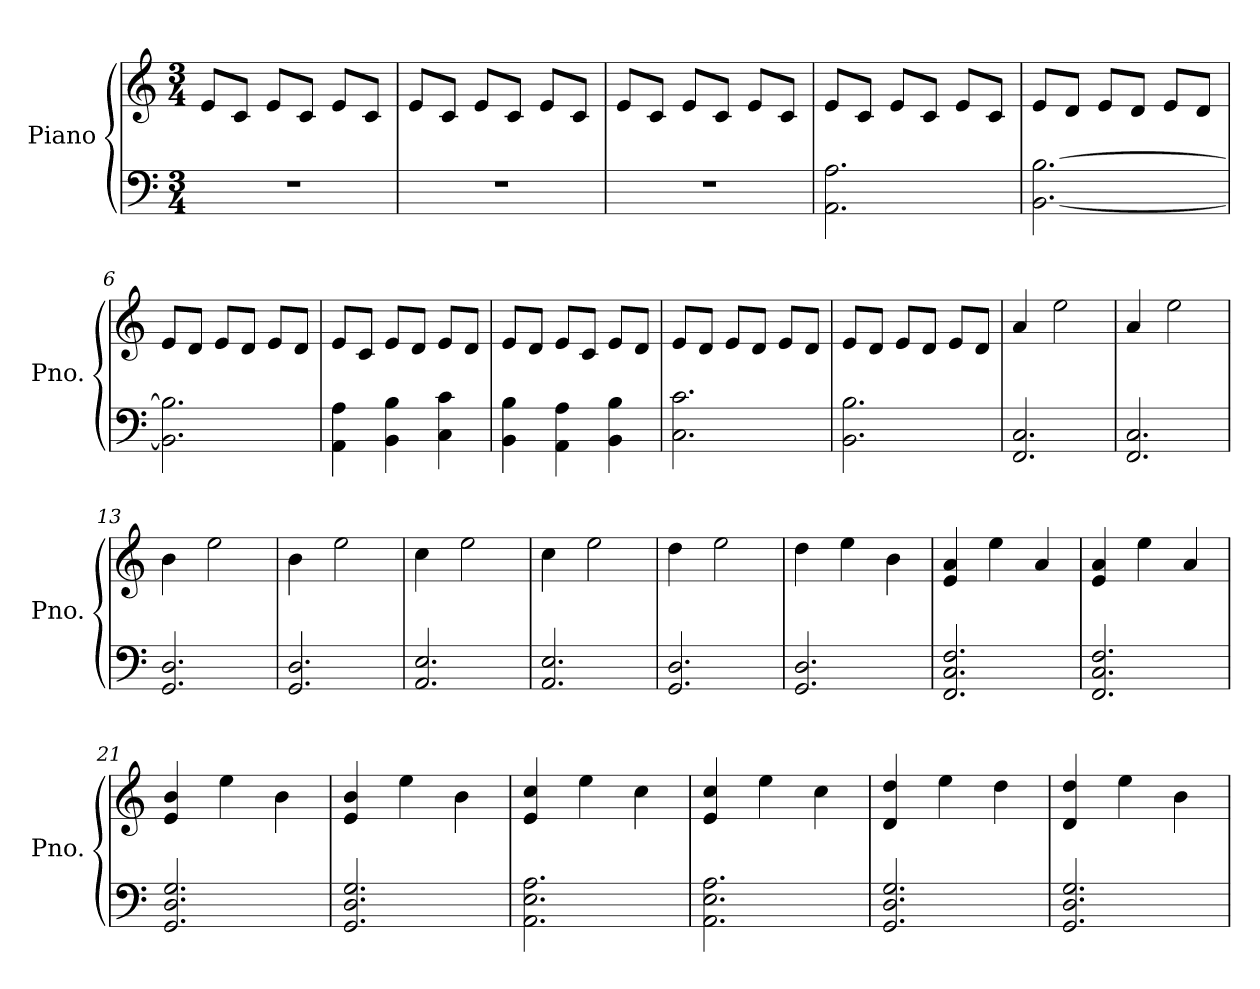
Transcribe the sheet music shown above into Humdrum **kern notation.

**kern	**kern
*part1	*part1
*staff2	*staff1
*I"Piano	*
*I'Pno.	*
*clefF4	*clefG2
*k[]	*k[]
*M3/4	*M3/4
*MM90	*MM90
=1	=1
2.r	8e/L
.	8c/J
.	8e/L
.	8c/J
.	8e/L
.	8c/J
=2	=2
2.r	8e/L
.	8c/J
.	8e/L
.	8c/J
.	8e/L
.	8c/J
=3	=3
2.r	8e/L
.	8c/J
.	8e/L
.	8c/J
.	8e/L
.	8c/J
=4	=4
2.AA\ 2.A\	8e/L
.	8c/J
.	8e/L
.	8c/J
.	8e/L
.	8c/J
=5	=5
[2.BB\ [2.B\	8e/L
.	8d/J
.	8e/L
.	8d/J
.	8e/L
.	8d/J
=6	=6
2.BB\] 2.B\]	8e/L
.	8d/J
.	8e/L
.	8d/J
.	8e/L
.	8d/J
!!LO:LB:g=z
=7	=7
4AA\ 4A\	8e/L
.	8c/J
4BB\ 4B\	8e/L
.	8d/J
4C\ 4c\	8e/L
.	8d/J
=8	=8
4BB\ 4B\	8e/L
.	8d/J
4AA\ 4A\	8e/L
.	8c/J
4BB\ 4B\	8e/L
.	8d/J
=9	=9
2.C\ 2.c\	8e/L
.	8d/J
.	8e/L
.	8d/J
.	8e/L
.	8d/J
=10	=10
2.BB\ 2.B\	8e/L
.	8d/J
.	8e/L
.	8d/J
.	8e/L
.	8d/J
=11	=11
2.FF/ 2.C/	4a/
.	2ee\
=12	=12
2.FF/ 2.C/	4a/
.	2ee\
=13	=13
2.GG/ 2.D/	4b\
.	2ee\
=14	=14
2.GG/ 2.D/	4b\
.	2ee\
=15	=15
2.AA/ 2.E/	4cc\
.	2ee\
!!LO:LB:g=z
=16	=16
2.AA/ 2.E/	4cc\
.	2ee\
=17	=17
2.GG/ 2.D/	4dd\
.	2ee\
=18	=18
2.GG/ 2.D/	4dd\
.	4ee\
.	4b\
=19	=19
2.FF/ 2.C/ 2.F/	4e/ 4a/
.	4ee\
.	4a/
=20	=20
2.FF/ 2.C/ 2.F/	4e/ 4a/
.	4ee\
.	4a/
=21	=21
2.GG/ 2.D/ 2.G/	4e/ 4b/
.	4ee\
.	4b\
=22	=22
2.GG/ 2.D/ 2.G/	4e/ 4b/
.	4ee\
.	4b\
=23	=23
2.AA\ 2.E\ 2.A\	4e/ 4cc/
.	4ee\
.	4cc\
=24	=24
2.AA\ 2.E\ 2.A\	4e/ 4cc/
.	4ee\
.	4cc\
=25	=25
2.GG/ 2.D/ 2.G/	4d/ 4dd/
.	4ee\
.	4dd\
=26	=26
2.GG/ 2.D/ 2.G/	4d/ 4dd/
.	4ee\
.	4b\
=	=
*-	*-
